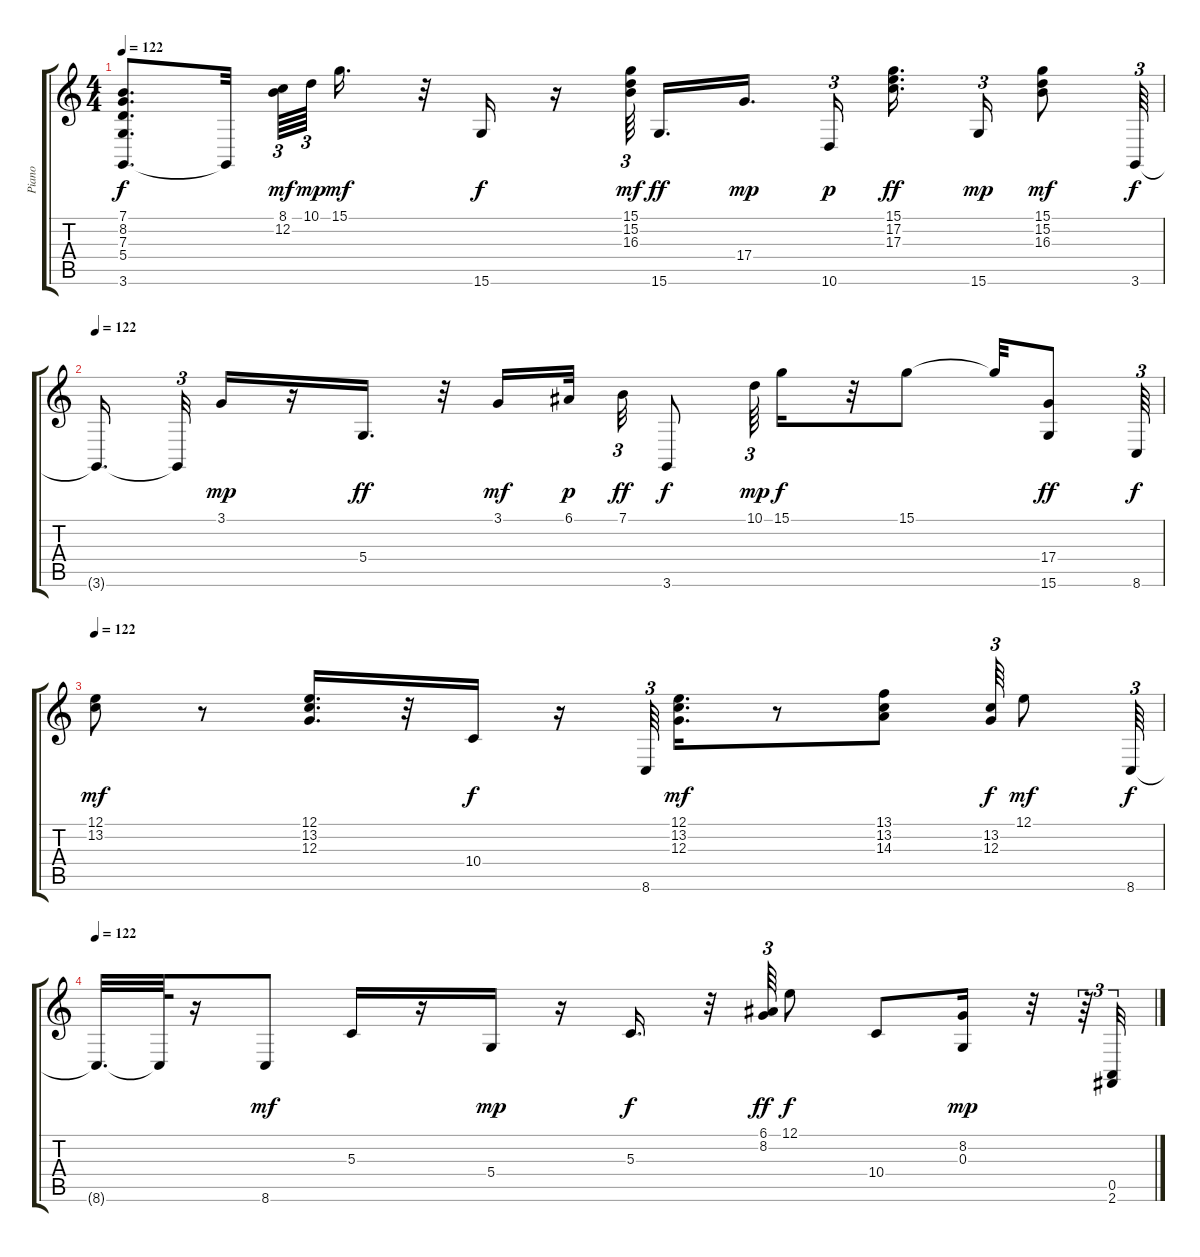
\track ("Piano" "Piano") {instrument acousticgrandpiano}
\staff {score tabs}
\tuning (E4 B3 G3 D3 A2 E2) {hide}
\ts (4 4)
\tempo 122
\clef g2
\ks c
(7.1{t} 8.2{t} 7.3{t} 5.4{t} 3.6{t}).8{d dy f} 3.6{t}.32 (8.1 12.2).64{tu (3 2) dy mf} 10.1.64{tu (3 2) dy mp} 15.1.16{d dy mf} r.32 15.6.16{dy f} r.16 (15.1 15.2 16.3).64{tu (3 2) dy mf} 15.6.16{d dy ff} 17.4.16{d dy mp} 10.6.16{tu (3 2) dy p} (15.1 17.2 17.3).16{d dy ff} 15.6.16{tu (3 2) dy mp} (15.1 15.2 16.3).8{dy mf} 3.6.64{tu (3 2) dy f} |
\tempo 122
3.6{t}.16{d} 3.6{t}.32{tu (3 2)} 3.1.16{dy mp} r.16 5.4.16{d dy ff} r.32 3.1.16{dy mf} 6.1.32{dy p} 7.1.32{tu (3 2) dy ff} 3.6.8{dy f} 10.1.64{tu (3 2) dy mp} 15.1.16{dy f} r.32 15.1.8 15.1{t}.32 (17.4 15.6).8{dy ff} 8.6.64{tu (3 2) dy f} |
\tempo 122
(12.1 13.2).8{dy mf} r.8 (12.1 13.2 12.3).16{d} r.32 10.4.16{dy f} r.16 8.6.64{tu (3 2)} (12.1 13.2 12.3).16{d dy mf} r.8 (13.1 13.2 14.3).8 (13.2 12.3).64{tu (3 2) dy f} 12.1.8{dy mf} 8.6.64{tu (3 2) dy f} |
\tempo 122
8.6{t}.32{d} 8.6{t}.64 r.16 8.6.8{dy mf} 5.3.16 r.16 5.4.16{dy mp} r.16 5.3.16{d dy f} r.32 (6.1 8.2).64{tu (3 2) dy ff} 12.1.8{dy f} 10.4.8 (8.2 0.3).16{dy mp} r.32 r.64{tu (3 2)} (0.5 2.6).32{tu (3 2)}
